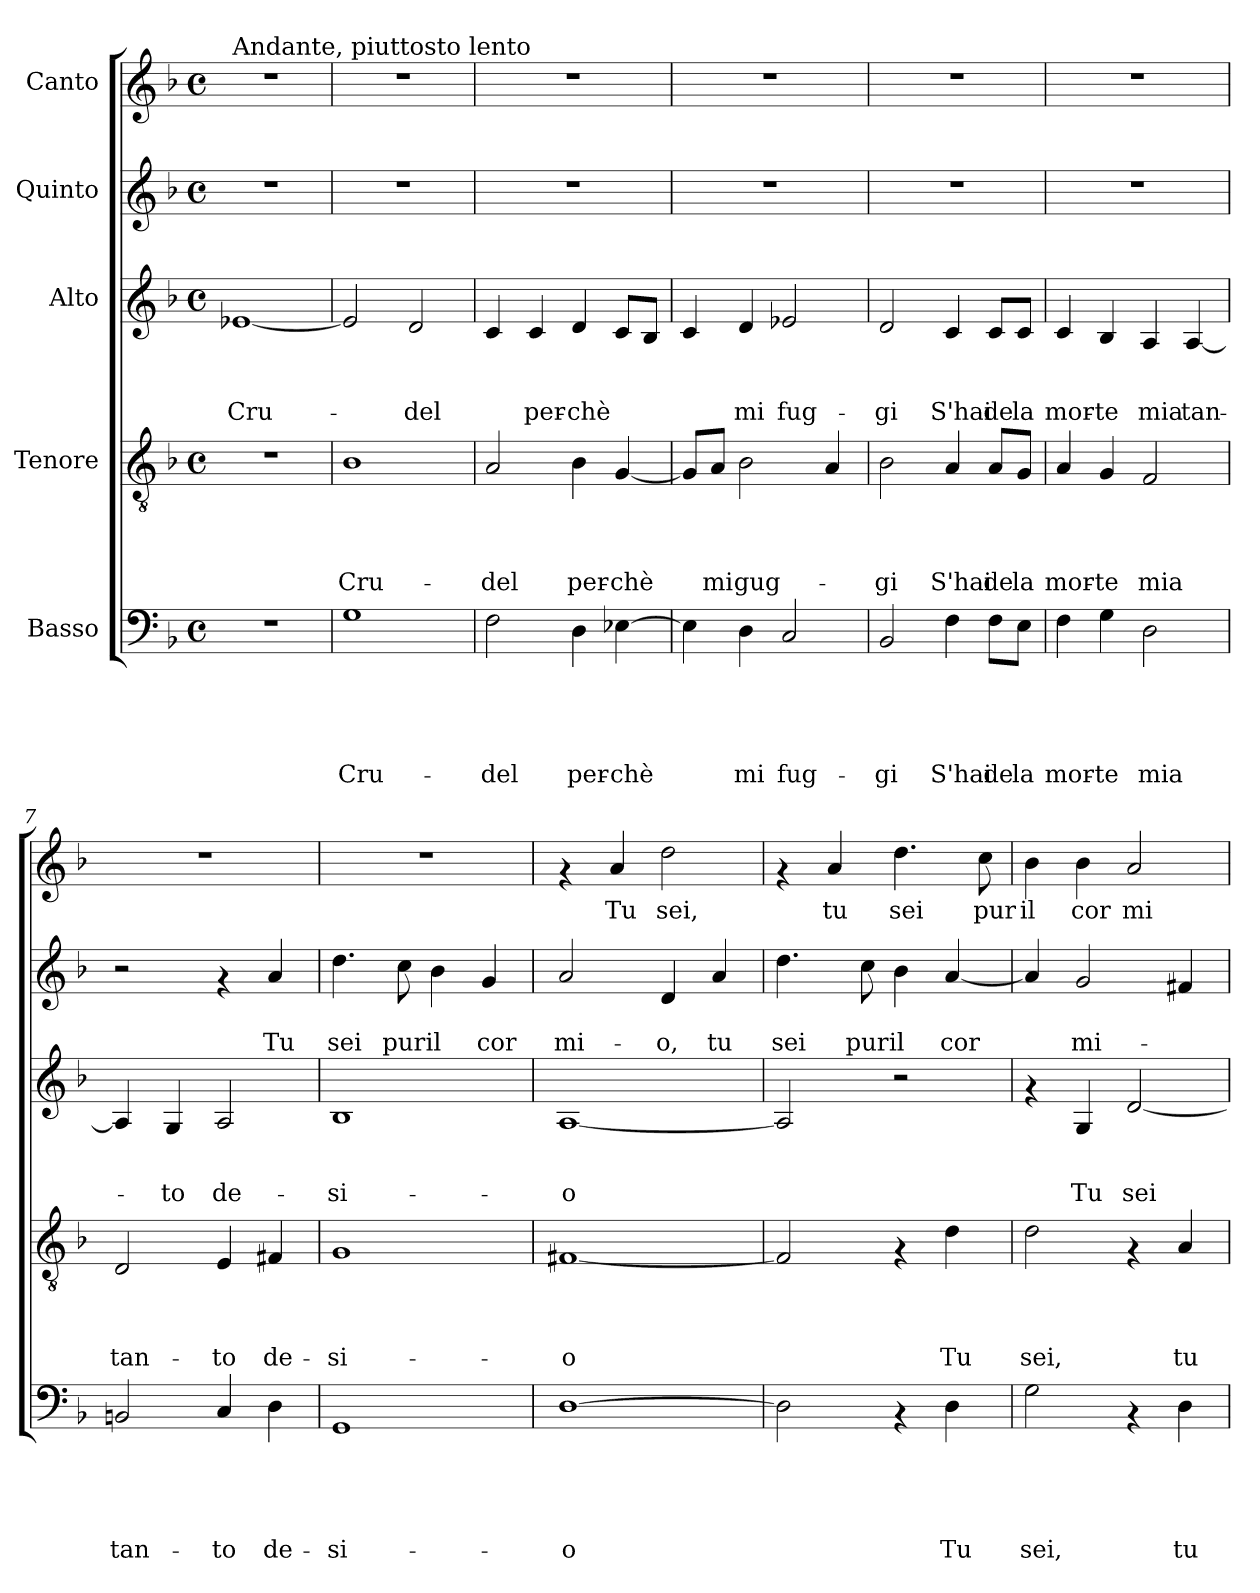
**kern	**text	**text	**text	**text	**text	**kern	**text	**text	**text	**text	**kern	**text	**text	**text	**kern	**text	**text	**kern	**text
*part5	*part5	*part5	*part5	*part5	*part5	*part4	*part4	*part4	*part4	*part4	*part3	*part3	*part3	*part3	*part2	*part2	*part2	*part1	*part1
*staff5	*staff5	*staff5	*staff5	*staff5	*staff5	*staff4	*staff4	*staff4	*staff4	*staff4	*staff3	*staff3	*staff3	*staff3	*staff2	*staff2	*staff2	*staff1	*staff1
*I"Basso	*	*	*	*	*	*I"Tenore	*	*	*	*	*I"Alto	*	*	*	*I"Quinto	*	*	*I"Canto	*
*clefF4	*	*	*	*	*	*clefGv2	*	*	*	*	*clefG2	*	*	*	*clefG2	*	*	*clefG2	*
*k[b-]	*	*	*	*	*	*k[b-]	*	*	*	*	*k[b-]	*	*	*	*k[b-]	*	*	*k[b-]	*
*F:	*	*	*	*	*	*F:	*	*	*	*	*F:	*	*	*	*F:	*	*	*F:	*
*M4/4	*	*	*	*	*	*M4/4	*	*	*	*	*M4/4	*	*	*	*M4/4	*	*	*M4/4	*
*met(c)	*	*	*	*	*	*met(c)	*	*	*	*	*met(c)	*	*	*	*met(c)	*	*	*met(c)	*
=1	=1	=1	=1	=1	=1	=1	=1	=1	=1	=1	=1	=1	=1	=1	=1	=1	=1	=1	=1
!	!	!	!	!	!	!	!	!	!	!	!	!	!	!	!	!	!	!LO:TX:a:t=Andante, piuttosto lento	!
!	!	!	!	!	!	!	!	!	!	!	!	!	!	!LO:LY:b	!	!	!	!	!
1r	.	.	.	.	.	1r	.	.	.	.	[<1e-X	.	.	Cru-	1r	.	.	1r	.
=2	=2	=2	=2	=2	=2	=2	=2	=2	=2	=2	=2	=2	=2	=2	=2	=2	=2	=2	=2
!	!	!	!	!	!LO:LY:b	!	!	!	!	!LO:LY:b	!	!	!	!	!	!	!	!	!
1G	.	.	.	.	Cru-	1B-	.	.	.	Cru-	2e-/]	.	.	.	1r	.	.	1r	.
!	!	!	!	!	!	!	!	!	!	!	!	!	!	!LO:LY:b	!	!	!	!	!
.	.	.	.	.	.	.	.	.	.	.	2d/	.	.	-del	.	.	.	.	.
=3	=3	=3	=3	=3	=3	=3	=3	=3	=3	=3	=3	=3	=3	=3	=3	=3	=3	=3	=3
!	!	!	!	!	!LO:LY:b	!	!	!	!	!LO:LY:b	!	!	!	!	!	!	!	!	!
2F\	.	.	.	.	-del	2A/	.	.	.	-del	4c/	.	.	.	1r	.	.	1r	.
!	!	!	!	!	!	!	!	!	!	!	!	!	!	!LO:LY:b	!	!	!	!	!
.	.	.	.	.	.	.	.	.	.	.	4c/	.	.	per-	.	.	.	.	.
!	!	!	!	!	!LO:LY:b	!	!	!	!	!LO:LY:b	!	!	!	!LO:LY:b	!	!	!	!	!
4D\	.	.	.	.	per-	4B-\	.	.	.	per-	4d/	.	.	-chè	.	.	.	.	.
!	!	!	!	!	!LO:LY:b	!	!	!	!	!LO:LY:b	!	!	!	!	!	!	!	!	!
[>4E-X\	.	.	.	.	-chè	[<4G/	.	.	.	-chè	8c/L	.	.	.	.	.	.	.	.
.	.	.	.	.	.	.	.	.	.	.	8B-/J	.	.	.	.	.	.	.	.
=4	=4	=4	=4	=4	=4	=4	=4	=4	=4	=4	=4	=4	=4	=4	=4	=4	=4	=4	=4
4E-\]	.	.	.	.	.	8G/L]	.	.	.	.	4c/	.	.	.	1r	.	.	1r	.
!	!	!	!	!	!	!	!	!	!	!LO:LY:b	!	!	!	!	!	!	!	!	!
.	.	.	.	.	.	8A/J	.	.	.	mi	.	.	.	.	.	.	.	.	.
!	!	!	!	!	!LO:LY:b	!	!	!	!	!LO:LY:b	!	!	!	!LO:LY:b	!	!	!	!	!
4D\	.	.	.	.	mi	2B-\	.	.	.	gug-	4d/	.	.	mi	.	.	.	.	.
!	!	!	!	!	!LO:LY:b	!	!	!	!	!	!	!	!	!LO:LY:b	!	!	!	!	!
2C/	.	.	.	.	fug-	.	.	.	.	.	2e-X/	.	.	fug-	.	.	.	.	.
.	.	.	.	.	.	4A/	.	.	.	.	.	.	.	.	.	.	.	.	.
=5	=5	=5	=5	=5	=5	=5	=5	=5	=5	=5	=5	=5	=5	=5	=5	=5	=5	=5	=5
!	!	!	!	!	!LO:LY:b	!	!	!	!	!LO:LY:b	!	!	!	!LO:LY:b	!	!	!	!	!
2BB-/	.	.	.	.	-gi	2B-\	.	.	.	-gi	2d/	.	.	-gi	1r	.	.	1r	.
!	!	!	!	!	!LO:LY:b	!	!	!	!	!LO:LY:b	!	!	!	!LO:LY:b	!	!	!	!	!
4F\	.	.	.	.	S'hai	4A/	.	.	.	S'hai	4c/	.	.	S'hai	.	.	.	.	.
!	!	!	!	!	!LO:LY:b	!	!	!	!	!LO:LY:b	!	!	!	!LO:LY:b	!	!	!	!	!
8F\L	.	.	.	.	de	8A/L	.	.	.	de	8c/L	.	.	de	.	.	.	.	.
!	!	!	!	!	!LO:LY:b	!	!	!	!	!LO:LY:b	!	!	!	!LO:LY:b	!	!	!	!	!
8E\J	.	.	.	.	la	8G/J	.	.	.	la	8c/J	.	.	la	.	.	.	.	.
!!LO:LB:g=z
=6	=6	=6	=6	=6	=6	=6	=6	=6	=6	=6	=6	=6	=6	=6	=6	=6	=6	=6	=6
!	!	!	!	!	!LO:LY:b	!	!	!	!	!LO:LY:b	!	!	!	!LO:LY:b	!	!	!	!	!
4F\	.	.	.	.	mor-	4A/	.	.	.	mor-	4c/	.	.	mor-	1r	.	.	1r	.
!	!	!	!	!	!LO:LY:b	!	!	!	!	!LO:LY:b	!	!	!	!LO:LY:b	!	!	!	!	!
4G\	.	.	.	.	-te	4G/	.	.	.	-te	4B-/	.	.	-te	.	.	.	.	.
!	!	!	!	!	!LO:LY:b	!	!	!	!	!LO:LY:b	!	!	!	!LO:LY:b	!	!	!	!	!
2D\	.	.	.	.	mia	2F/	.	.	.	mia	4A/	.	.	mia	.	.	.	.	.
!	!	!	!	!	!	!	!	!	!	!	!	!	!	!LO:LY:b	!	!	!	!	!
.	.	.	.	.	.	.	.	.	.	.	[<4A/	.	.	tan-	.	.	.	.	.
=7	=7	=7	=7	=7	=7	=7	=7	=7	=7	=7	=7	=7	=7	=7	=7	=7	=7	=7	=7
!	!	!	!	!	!LO:LY:b	!	!	!	!	!LO:LY:b	!	!	!	!	!	!	!	!	!
2BBn/	.	.	.	.	tan-	2D/	.	.	.	tan-	4A/]	.	.	.	2r	.	.	1r	.
!	!	!	!	!	!	!	!	!	!	!	!	!	!	!LO:LY:b	!	!	!	!	!
.	.	.	.	.	.	.	.	.	.	.	4G/	.	.	-to	.	.	.	.	.
!	!	!	!	!	!LO:LY:b	!	!	!	!	!LO:LY:b	!	!	!	!LO:LY:b	!	!	!	!	!
4C/	.	.	.	.	-to	4E/	.	.	.	-to	2A/	.	.	de-	4rf	.	.	.	.
!	!	!	!	!	!LO:LY:b	!	!	!	!	!LO:LY:b	!	!	!	!	!	!	!LO:LY:b	!	!
4D\	.	.	.	.	de-	4F#X/	.	.	.	de-	.	.	.	.	4a/	.	Tu	.	.
=8	=8	=8	=8	=8	=8	=8	=8	=8	=8	=8	=8	=8	=8	=8	=8	=8	=8	=8	=8
!	!	!	!	!	!LO:LY:b	!	!	!	!	!LO:LY:b	!	!	!	!LO:LY:b	!	!	!LO:LY:b	!	!
1GG	.	.	.	.	-si-	1G	.	.	.	-si-	1B-	.	.	-si-	4.dd\	.	sei	1r	.
!	!	!	!	!	!	!	!	!	!	!	!	!	!	!	!	!	!LO:LY:b	!	!
.	.	.	.	.	.	.	.	.	.	.	.	.	.	.	8cc\	.	pur	.	.
!	!	!	!	!	!	!	!	!	!	!	!	!	!	!	!	!	!LO:LY:b	!	!
.	.	.	.	.	.	.	.	.	.	.	.	.	.	.	4b-\	.	il	.	.
!	!	!	!	!	!	!	!	!	!	!	!	!	!	!	!	!	!LO:LY:b	!	!
.	.	.	.	.	.	.	.	.	.	.	.	.	.	.	4g/	.	cor	.	.
=9	=9	=9	=9	=9	=9	=9	=9	=9	=9	=9	=9	=9	=9	=9	=9	=9	=9	=9	=9
!	!	!	!	!	!LO:LY:b	!	!	!	!	!LO:LY:b	!	!	!	!LO:LY:b	!	!	!LO:LY:b	!	!
[>1D	.	.	.	.	-o	[<1F#X	.	.	.	-o	[<1A	.	.	-o	2a/	.	mi-	4rf	.
!	!	!	!	!	!	!	!	!	!	!	!	!	!	!	!	!	!	!	!LO:LY:b
.	.	.	.	.	.	.	.	.	.	.	.	.	.	.	.	.	.	4a/	Tu
!	!	!	!	!	!	!	!	!	!	!	!	!	!	!	!	!	!LO:LY:b	!	!LO:LY:b
.	.	.	.	.	.	.	.	.	.	.	.	.	.	.	4d/	.	-o,	2dd\	sei,
!	!	!	!	!	!	!	!	!	!	!	!	!	!	!	!	!	!LO:LY:b	!	!
.	.	.	.	.	.	.	.	.	.	.	.	.	.	.	4a/	.	tu	.	.
=10	=10	=10	=10	=10	=10	=10	=10	=10	=10	=10	=10	=10	=10	=10	=10	=10	=10	=10	=10
!	!	!	!	!	!	!	!	!	!	!	!	!	!	!	!	!	!LO:LY:b	!	!
2D\]	.	.	.	.	.	2F#/]	.	.	.	.	2A/]	.	.	.	4.dd\	.	sei	4rf	.
!	!	!	!	!	!	!	!	!	!	!	!	!	!	!	!	!	!	!	!LO:LY:b
.	.	.	.	.	.	.	.	.	.	.	.	.	.	.	.	.	.	4a/	tu
!	!	!	!	!	!	!	!	!	!	!	!	!	!	!	!	!	!LO:LY:b	!	!
.	.	.	.	.	.	.	.	.	.	.	.	.	.	.	8cc\	.	pur	.	.
!	!	!	!	!	!	!	!	!	!	!	!	!	!	!	!	!	!LO:LY:b	!	!LO:LY:b
4rAA	.	.	.	.	.	4rF	.	.	.	.	2r	.	.	.	4b-\	.	il	4.dd\	sei
!	!	!	!	!	!LO:LY:b	!	!	!	!	!LO:LY:b	!	!	!	!	!	!	!LO:LY:b	!	!
4D\	.	.	.	.	Tu	4d\	.	.	.	Tu	.	.	.	.	[<4a/	.	cor	.	.
!	!	!	!	!	!	!	!	!	!	!	!	!	!	!	!	!	!	!	!LO:LY:b
.	.	.	.	.	.	.	.	.	.	.	.	.	.	.	.	.	.	8cc\	pur
!!LO:PB:g=z
=11	=11	=11	=11	=11	=11	=11	=11	=11	=11	=11	=11	=11	=11	=11	=11	=11	=11	=11	=11
!	!	!	!	!	!LO:LY:b	!	!	!	!	!LO:LY:b	!	!	!	!	!	!	!	!	!LO:LY:b
2G\	.	.	.	.	sei,	2d\	.	.	.	sei,	4rf	.	.	.	4a/]	.	.	4b-\	il
!	!	!	!	!	!	!	!	!	!	!	!	!	!	!LO:LY:b	!	!	!LO:LY:b	!	!LO:LY:b
.	.	.	.	.	.	.	.	.	.	.	4G/	.	.	Tu	2g/	.	mi-	4b-\	cor
!	!	!	!	!	!	!	!	!	!	!	!	!	!	!LO:LY:b	!	!	!	!	!LO:LY:b
4rAA	.	.	.	.	.	4rF	.	.	.	.	[<2d/	.	.	sei	.	.	.	2a/	mi-
!	!	!	!	!	!LO:LY:b	!	!	!	!	!LO:LY:b	!	!	!	!	!	!	!	!	!
4D\	.	.	.	.	tu	4A/	.	.	.	tu	.	.	.	.	4f#X/	.	.	.	.
=	=	=	=	=	=	=	=	=	=	=	=	=	=	=	=	=	=	=	=
*-	*-	*-	*-	*-	*-	*-	*-	*-	*-	*-	*-	*-	*-	*-	*-	*-	*-	*-	*-
